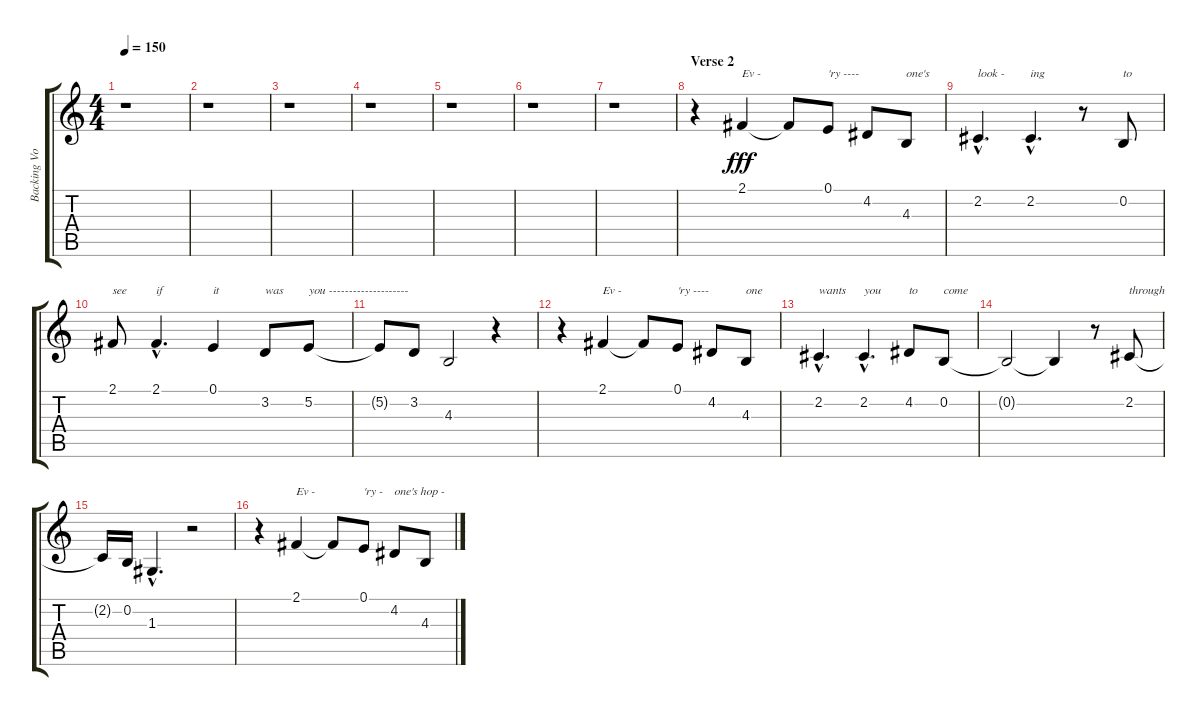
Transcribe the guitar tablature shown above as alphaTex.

\track ("Backing Vocals" "Backing Vo") {instrument clarinet}
\staff {score tabs}
\tuning (E4 B3 G3 D3 A2 E2) {hide}
\ts (4 4)
\tempo 150
\clef g2
\ks c
r.1{dy fff} |
r.1 |
r.1 |
r.1 |
r.1 |
r.1 |
r.1 |
\section ("" "Verse 2")
r.4 2.1.4{txt "Ev -"} 2.1{t}.8 0.1.8{txt "'ry ----"} 4.2.8{txt " "} 4.3.8{txt "one's"} |
2.2{hac}.4{d txt "look -"} 2.2{hac}.4{d txt "ing"} r.8 0.2.8{txt "to"} |
2.1.8{txt "see"} 2.1{hac}.4{d txt "if"} 0.1.4{txt "it"} 3.2.8{txt "was"} 5.2.8{txt "you --------------------"} |
5.2{t}.8 3.2.8 4.3.2 r.4 |
r.4 2.1.4{txt "Ev -"} 2.1{t}.8 0.1.8{txt "'ry ----"} 4.2.8 4.3.8{txt "one"} |
2.2{hac}.4{d txt "wants"} 2.2{hac}.4{d txt "you"} 4.2.8{txt "to"} 0.2.8{txt "come"} |
0.2{t}.2 0.2{t}.4 r.8 2.2.8{txt "through"} |
2.2{t}.16 0.2.16 1.3{hac}.4{d} r.2 |
r.4 2.1.4{txt "Ev -"} 2.1{t}.8 0.1.8{txt "'ry -"} 4.2.8{txt "one's hop -"} 4.3.8{txt " "}
